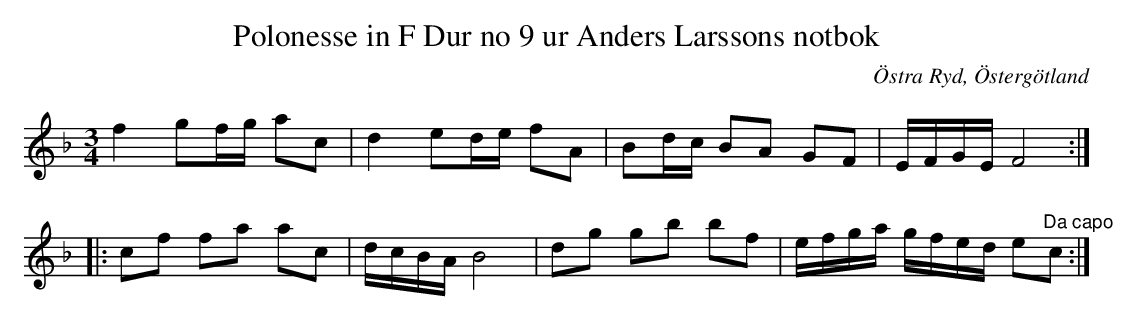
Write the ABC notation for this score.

X:1
T: Polonesse in F Dur no 9 ur Anders Larssons notbok
O: Östra Ryd, Östergötland
M: 3/4
L: 1/16
K: F
f4 g2fg a2c2 | d4 e2de f2A2 | B2dc B2A2 G2F2 | EFGE F8 ::
c2f2 f2a2 a2c2 | dcBA B8 | d2g2 g2b2 b2f2 | efga gfed e2"^Da capo"c2 :|
